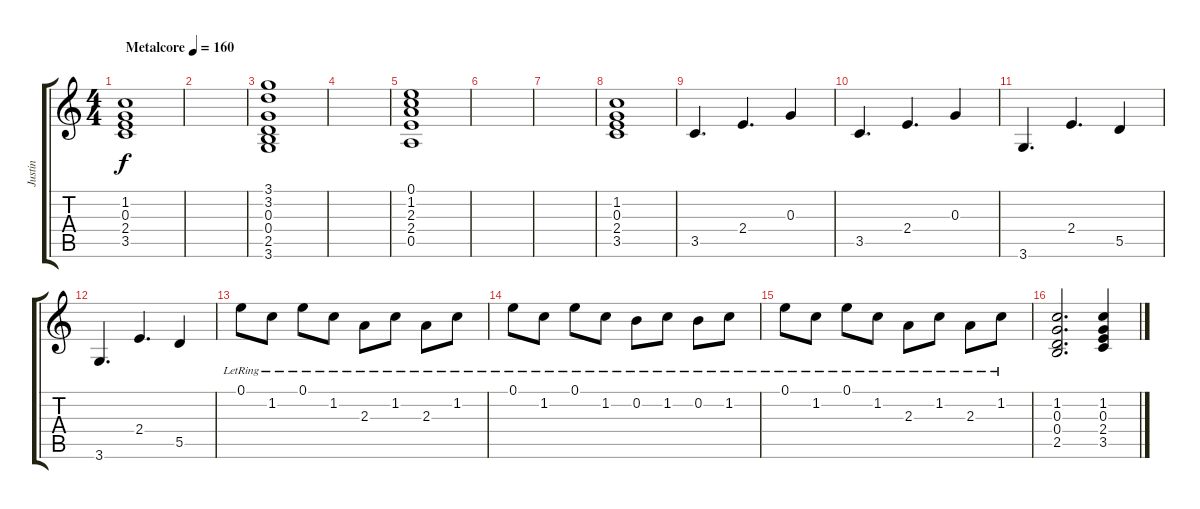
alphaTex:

\track ("Justin" "Justin") {instrument acousticguitarsteel}
\staff {score tabs}
\tuning (E4 B3 G3 D3 A2 E2) {hide}
\ts (4 4)
\tempo (160 "Metalcore")
\clef g2
\ks c
(1.2 0.3 2.4 3.5).1{dy f instrument acousticguitarsteel} |
|
(3.1 3.2 0.3 0.4 2.5 3.6).1 |
|
(0.1 1.2 2.3 2.4 0.5).1 |
|
|
(1.2 0.3 2.4 3.5).1 |
3.5.4{d} 2.4.4{d} 0.3.4 |
3.5.4{d} 2.4.4{d} 0.3.4 |
3.6.4{d} 2.4.4{d} 5.5.4 |
3.6.4{d} 2.4.4{d} 5.5.4 |
0.1{lr}.8 1.2{lr}.8 0.1{lr}.8 1.2{lr}.8 2.3{lr}.8 1.2{lr}.8 2.3{lr}.8 1.2{lr}.8 |
0.1{lr}.8 1.2{lr}.8 0.1{lr}.8 1.2{lr}.8 0.2{lr}.8 1.2{lr}.8 0.2{lr}.8 1.2{lr}.8 |
0.1{lr}.8 1.2{lr}.8 0.1{lr}.8 1.2{lr}.8 2.3{lr}.8 1.2{lr}.8 2.3{lr}.8 1.2{lr}.8 |
(1.2 0.3 0.4 2.5).2{d} (1.2 0.3 2.4 3.5).4
